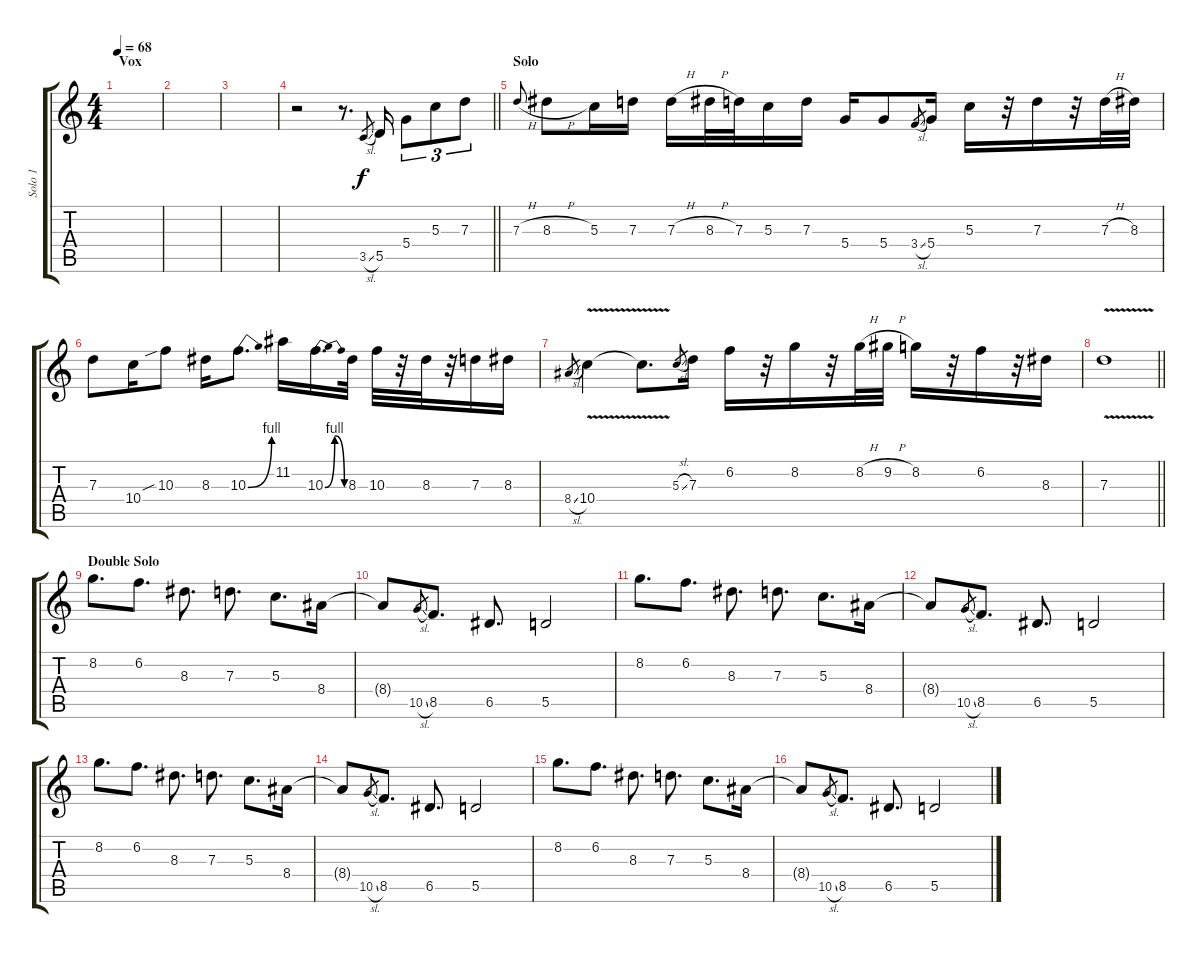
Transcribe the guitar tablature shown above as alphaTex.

\track ("Solo 1" "Solo 1") {instrument electricguitarjazz}
\staff {score tabs}
\tuning (E4 B3 G3 D3 A2 E2) {hide}
\ts (4 4)
\section ("" "Vox")
\tempo 68
\clef g2
\ks c
|
|
|
\barLineRight lightlight
r.2 r.8{d} 3.5{sl}.8{gr} 5.5.16 5.4.8{tu (3 2)} 5.3.8{tu (3 2)} 7.3.8{tu (3 2)} |
\section ("" "Solo")
7.3{h}.8{gr onbeat} 8.3{h}.8 5.3.16 7.3.16 7.3{h}.16 8.3{h}.32 7.3.32 5.3.16 7.3.16 5.4.16 5.4.8 3.4{sl}.8{gr} 5.4.16 5.3.16 r.32 7.3.16 r.32 7.3{h}.32 8.3.32 |
7.3.8 10.4.16 10.3{sib}.8 8.3.16 10.3{be (bend 0 0 60 4)}.8{d} 11.2.16 10.3{be (bendrelease 0 0 30 4 30 4 60 0)}.16{d} 8.3.32 10.3.32 r.32 8.3.32 r.32 7.3.16 8.3.16 |
8.4{sl}.8{gr} 10.4{v}.4 10.4{t}.8{d} 5.3{sl}.8{gr} 7.3.16 6.2.16 r.32 8.2.16 r.32 8.2{h}.32 9.2{h}.32 8.2.16 r.32 6.2.16 r.32 8.3.16 |
\barLineRight lightlight
7.3{v}.1 |
\section ("" "Double Solo")
8.2.8{d} 6.2.8{d} 8.3.8{d} 7.3.8{d} 5.3.8{d} 8.4.16 |
8.4{t}.8 10.5{sl}.8{gr} 8.5.8{d} 6.5.8{d} 5.5.2 |
8.2.8{d} 6.2.8{d} 8.3.8{d} 7.3.8{d} 5.3.8{d} 8.4.16 |
8.4{t}.8 10.5{sl}.8{gr} 8.5.8{d} 6.5.8{d} 5.5.2 |
8.2.8{d} 6.2.8{d} 8.3.8{d} 7.3.8{d} 5.3.8{d} 8.4.16 |
8.4{t}.8 10.5{sl}.8{gr} 8.5.8{d} 6.5.8{d} 5.5.2 |
8.2.8{d} 6.2.8{d} 8.3.8{d} 7.3.8{d} 5.3.8{d} 8.4.16 |
8.4{t}.8 10.5{sl}.8{gr} 8.5.8{d} 6.5.8{d} 5.5.2
